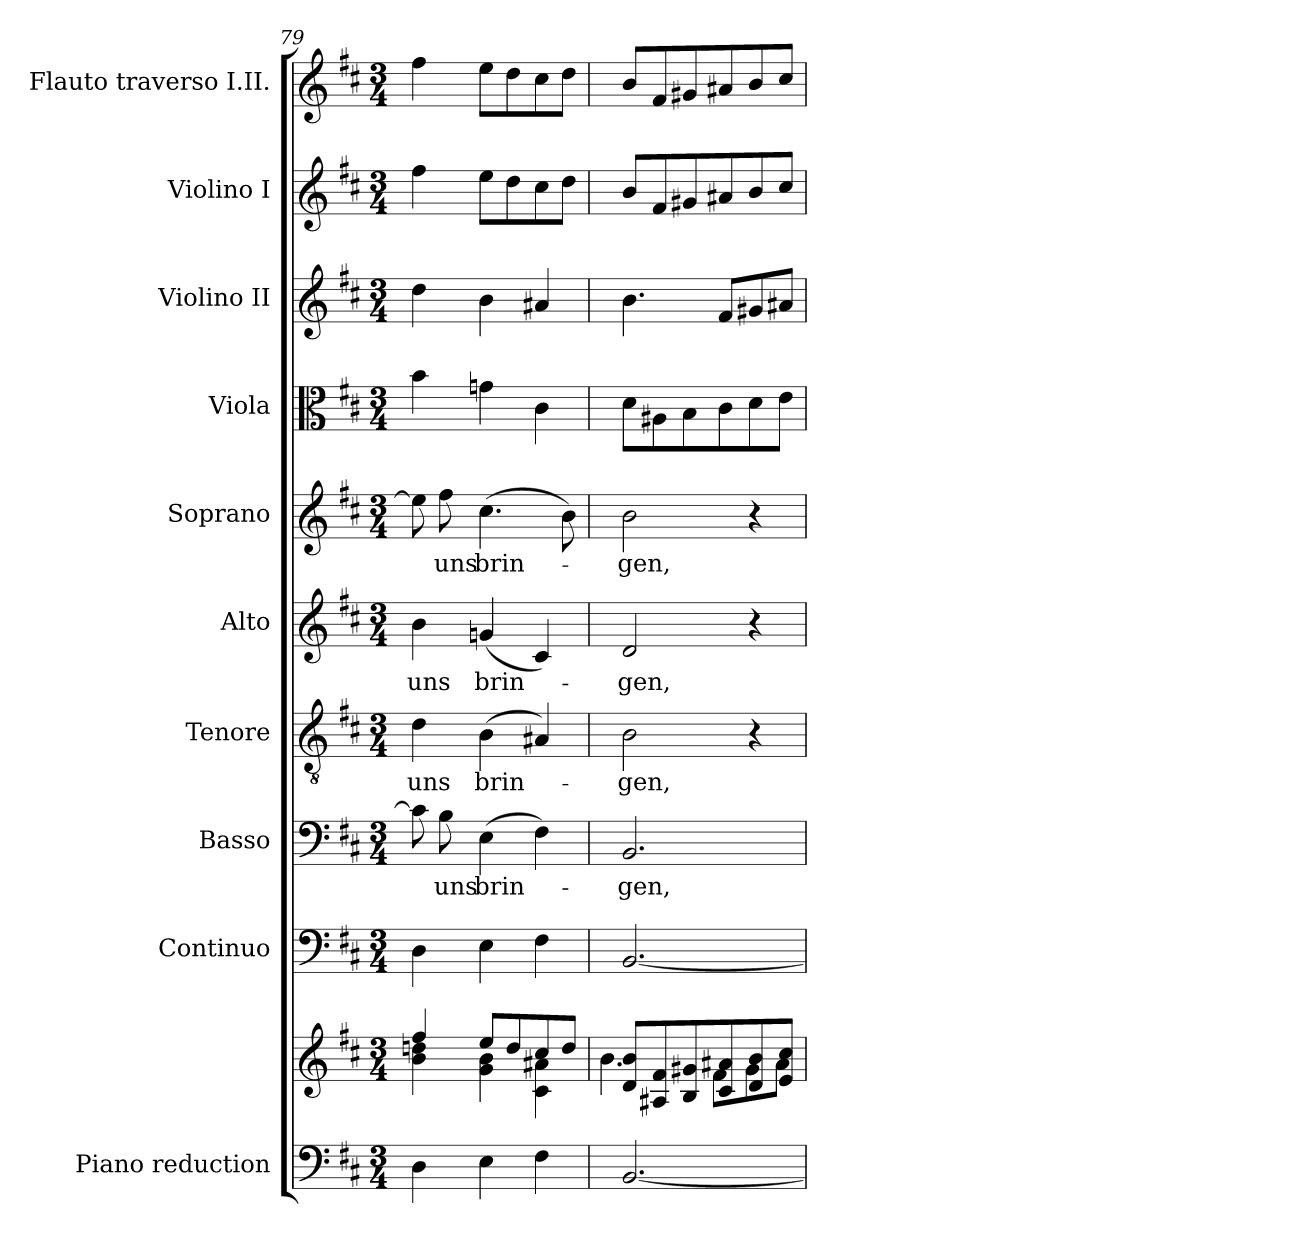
**kern	**kern	**kern	**kern	**text	**kern	**text	**kern	**text	**kern	**text	**kern	**kern	**kern	**kern
*part10	*part10	*part9	*part8	*part8	*part7	*part7	*part6	*part6	*part5	*part5	*part4	*part3	*part2	*part1
*staff11	*staff10	*staff9	*staff8	*staff8	*staff7	*staff7	*staff6	*staff6	*staff5	*staff5	*staff4	*staff3	*staff2	*staff1
*I"Piano reduction	*	*I"Continuo	*I"Basso	*	*I"Tenore	*	*I"Alto	*	*I"Soprano	*	*I"Viola	*I"Violino II	*I"Violino I	*I"Flauto traverso I.II.
*I'Pno	*	*	*	*	*	*	*	*	*	*	*I'Vla	*I'Vln	*I'Vln	*I'Fl
*clefF4	*clefG2	*clefF4	*clefF4	*	*clefGv2	*	*clefG2	*	*clefG2	*	*clefC3	*clefG2	*clefG2	*clefG2
*k[f#c#]	*k[f#c#]	*k[f#c#]	*k[f#c#]	*	*k[f#c#]	*	*k[f#c#]	*	*k[f#c#]	*	*k[f#c#]	*k[f#c#]	*k[f#c#]	*k[f#c#]
*M3/4	*M3/4	*M3/4	*M3/4	*	*M3/4	*	*M3/4	*	*M3/4	*	*M3/4	*M3/4	*M3/4	*M3/4
=79	=79	=79	=79	=79	=79	=79	=79	=79	=79	=79	=79	=79	=79	=79
*	*^	*	*	*	*	*	*	*	*	*	*	*	*	*
!	!	!	!	!	!	!	!LO:LY:b	!	!LO:LY:b	!	!	!	!	!	!
4D\	4ff#/	4b\ 4ddn\	4D\	8c#\]	.	4d\	uns	4b\	uns	8ee\]	.	4b\	4dd\	4ff#\	4ff#\
!	!	!	!	!	!LO:LY:b	!	!	!	!	!	!LO:LY:b	!	!	!	!
.	.	.	.	8B\	uns	.	.	.	.	8ff#\	uns	.	.	.	.
!	!	!	!	!	!LO:LY:b	!	!LO:LY:b	!	!LO:LY:b	!	!LO:LY:b	!	!	!	!
4E\	8ee/L	4g\ 4b\	4E\	(>4E\	brin-	(>4B\	brin-	(<4gn/	brin-	(>4.cc#\	brin-	4gn\	4b\	8ee\L	8ee\L
.	8dd/	.	.	.	.	.	.	.	.	.	.	.	.	8dd\	8dd\
4F#\	8cc#/	4c#\ 4a#X\	4F#\	4F#\)	.	4A#X/)	.	4c#/)	.	.	.	4c#\	4a#X/	8cc#\	8cc#\
.	8dd/J	.	.	.	.	.	.	.	.	8b\)	.	.	.	8dd\J	8dd\J
=80	=80	=80	=80	=80	=80	=80	=80	=80	=80	=80	=80	=80	=80	=80	=80
!	!	!	!	!	!LO:LY:b	!	!LO:LY:b	!	!LO:LY:b	!	!LO:LY:b	!	!	!	!
[2.BB/	8d/ 8b/L	4.b\	[2.BB/	2.BB/	-gen,	2B\	-gen,	2d/	-gen,	2b\	-gen,	8d\L	4.b\	8b/L	8b/L
.	8A#X/ 8f#/	.	.	.	.	.	.	.	.	.	.	8A#X\	.	8f#/	8f#/
.	8B/ 8g#X/	.	.	.	.	.	.	.	.	.	.	8B\	.	8g#X/	8g#X/
.	8c#/ 8a#X/	8f#\L	.	.	.	.	.	.	.	.	.	8c#\	8f#/L	8a#X/	8a#X/
.	8d/ 8b/	8g#\	.	.	.	4r	.	4r	.	4r	.	8d\	8g#X/	8b/	8b/
.	8e/ 8cc#/J	8a#\J	.	.	.	.	.	.	.	.	.	8e\J	8a#X/J	8cc#/J	8cc#/J
*	*v	*v	*	*	*	*	*	*	*	*	*	*	*	*	*
=	=	=	=	=	=	=	=	=	=	=	=	=	=	=
*-	*-	*-	*-	*-	*-	*-	*-	*-	*-	*-	*-	*-	*-	*-
